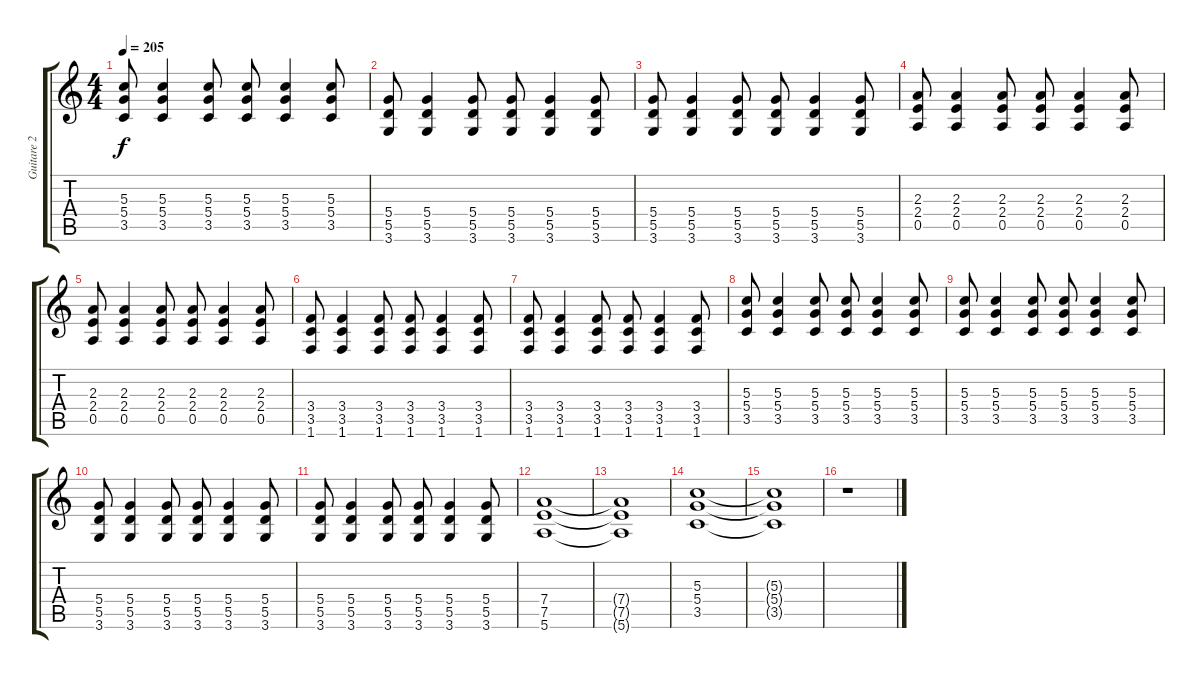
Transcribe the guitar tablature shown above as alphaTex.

\track ("Guitare 2" "Guitare 2") {instrument distortionguitar}
\staff {score tabs}
\tuning (E4 B3 G3 D3 A2 E2) {hide}
\ts (4 4)
\tempo 205
\clef g2
\ks c
(5.3 5.4 3.5).8{dy f} (5.3 5.4 3.5).4 (5.3 5.4 3.5).8 (5.3 5.4 3.5).8 (5.3 5.4 3.5).4 (5.3 5.4 3.5).8 |
(5.4 5.5 3.6).8 (5.4 5.5 3.6).4 (5.4 5.5 3.6).8 (5.4 5.5 3.6).8 (5.4 5.5 3.6).4 (5.4 5.5 3.6).8 |
(5.4 5.5 3.6).8 (5.4 5.5 3.6).4 (5.4 5.5 3.6).8 (5.4 5.5 3.6).8 (5.4 5.5 3.6).4 (5.4 5.5 3.6).8 |
(2.3 2.4 0.5).8 (2.3 2.4 0.5).4 (2.3 2.4 0.5).8 (2.3 2.4 0.5).8 (2.3 2.4 0.5).4 (2.3 2.4 0.5).8 |
(2.3 2.4 0.5).8 (2.3 2.4 0.5).4 (2.3 2.4 0.5).8 (2.3 2.4 0.5).8 (2.3 2.4 0.5).4 (2.3 2.4 0.5).8 |
(3.4 3.5 1.6).8 (3.4 3.5 1.6).4 (3.4 3.5 1.6).8 (3.4 3.5 1.6).8 (3.4 3.5 1.6).4 (3.4 3.5 1.6).8 |
(3.4 3.5 1.6).8 (3.4 3.5 1.6).4 (3.4 3.5 1.6).8 (3.4 3.5 1.6).8 (3.4 3.5 1.6).4 (3.4 3.5 1.6).8 |
(5.3 5.4 3.5).8 (5.3 5.4 3.5).4 (5.3 5.4 3.5).8 (5.3 5.4 3.5).8 (5.3 5.4 3.5).4 (5.3 5.4 3.5).8 |
(5.3 5.4 3.5).8 (5.3 5.4 3.5).4 (5.3 5.4 3.5).8 (5.3 5.4 3.5).8 (5.3 5.4 3.5).4 (5.3 5.4 3.5).8 |
(5.4 5.5 3.6).8 (5.4 5.5 3.6).4 (5.4 5.5 3.6).8 (5.4 5.5 3.6).8 (5.4 5.5 3.6).4 (5.4 5.5 3.6).8 |
(5.4 5.5 3.6).8 (5.4 5.5 3.6).4 (5.4 5.5 3.6).8 (5.4 5.5 3.6).8 (5.4 5.5 3.6).4 (5.4 5.5 3.6).8 |
(7.4 7.5 5.6).1 |
(7.4{t} 7.5{t} 5.6{t}).1 |
(5.3 5.4 3.5).1 |
(5.3{t} 5.4{t} 3.5{t}).1 |
r.1
